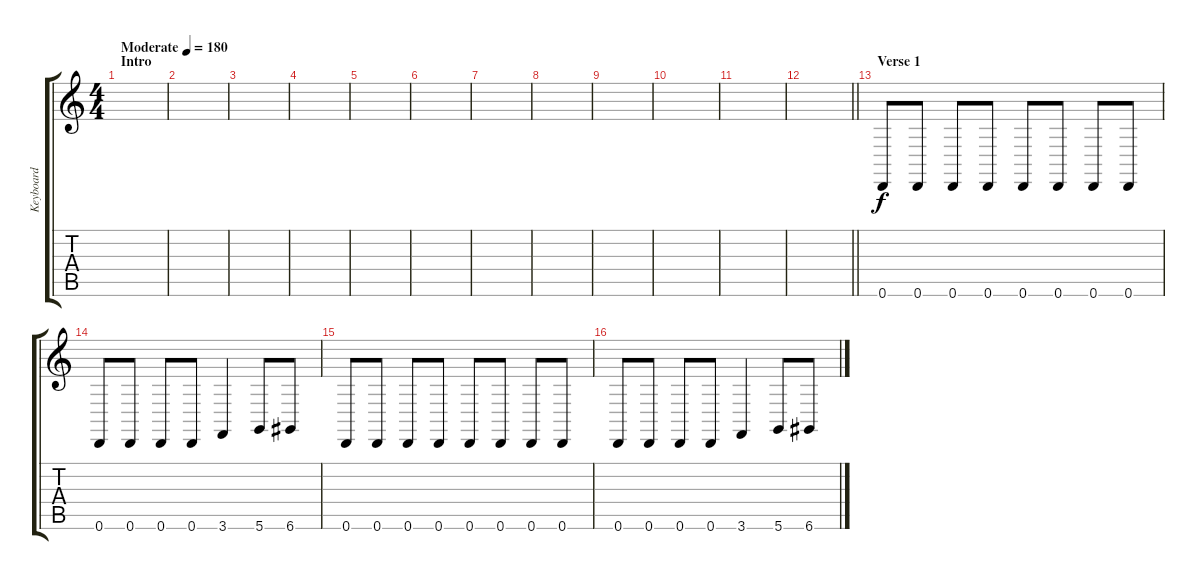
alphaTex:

\track ("Keyboard" "Keyboard") {instrument pad3polysynth}
\staff {score tabs}
\tuning (E4 B3 G3 D3 A2 D2) {hide}
\ts (4 4)
\section ("" "Intro")
\tempo (180 "Moderate")
\clef g2
\ks c
|
|
|
|
|
|
|
|
|
|
|
\barLineRight lightlight
|
\section ("" "Verse 1")
0.6.8 0.6.8 0.6.8 0.6.8 0.6.8 0.6.8 0.6.8 0.6.8 |
0.6.8 0.6.8 0.6.8 0.6.8 3.6.4 5.6.8 6.6.8 |
0.6.8 0.6.8 0.6.8 0.6.8 0.6.8 0.6.8 0.6.8 0.6.8 |
0.6.8 0.6.8 0.6.8 0.6.8 3.6.4 5.6.8 6.6.8
